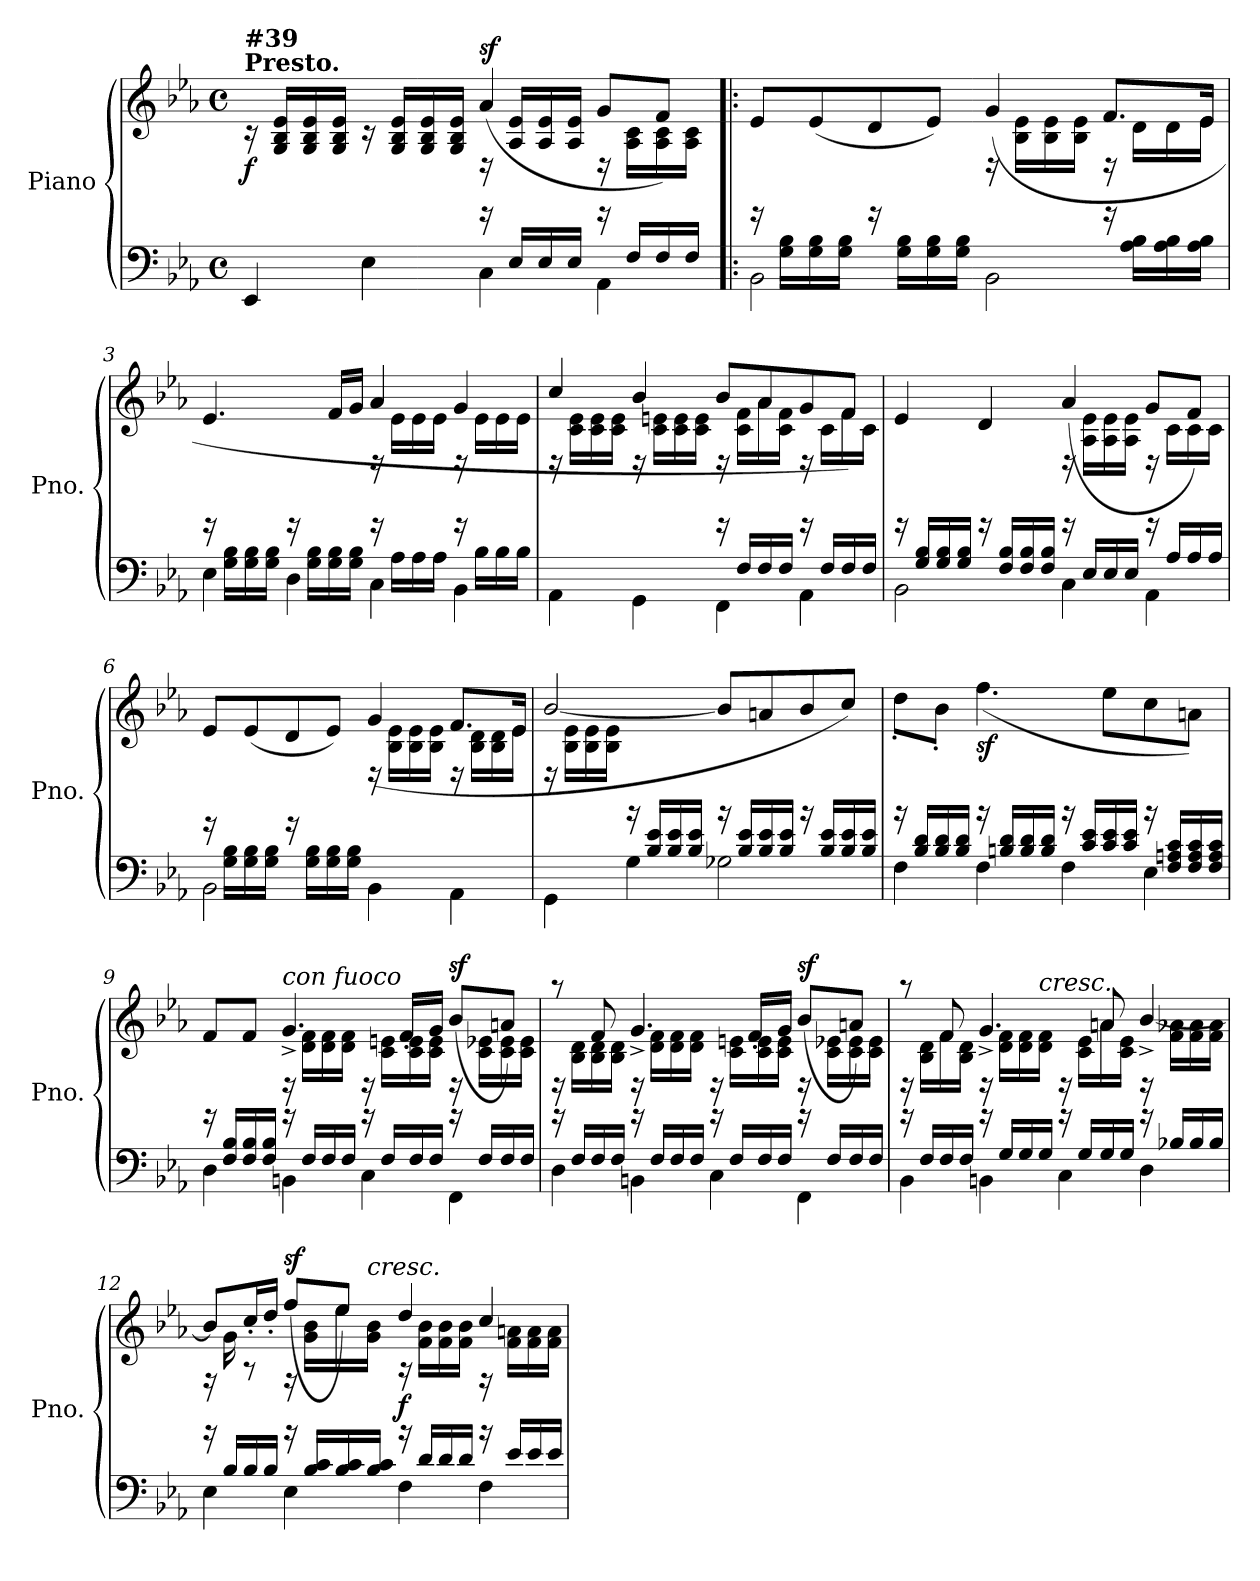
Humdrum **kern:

**kern	**kern	**dynam
*part1	*part1	*part1
*staff2	*staff1	*staff1/2
*I"Piano	*	*
*I'Pno.	*	*
*clefF4	*clefG2	*
*k[b-e-a-]	*k[b-e-a-]	*
*M4/4	*M4/4	*
*met(c)	*met(c)	*
=1	=1	=1
*^	*^	*
!	!	!LO:TX:a:B:t=Presto.	!	!
!	!	!LO:TX:a:B:t=#39	!	!
!	!	!	!	!LO:DY:b
4EE-/	2ryy	16rc	2ryy	f
.	.	16G/ 16B-/ 16e-/LL	.	.
.	.	16G/ 16B-/ 16e-/	.	.
.	.	16G/ 16B-/ 16e-/JJ	.	.
4E-\	.	16rc	.	.
.	.	16G/ 16B-/ 16e-/LL	.	.
.	.	16G/ 16B-/ 16e-/	.	.
.	.	16G/ 16B-/ 16e-/JJ	.	.
!	!	!	!	!LO:DY:a
4C\	16rg	16rD	(4a-/	sf
.	16E-/LL	16A-/ 16e-/LL	.	.
.	16E-/	16A-/ 16e-/	.	.
.	16E-/JJ	16A-/ 16e-/JJ	.	.
4AA-\	16rg	16rD	8g/L	.
.	16F/LL	16A-\ 16c\LL	.	.
.	16F/	16A-\ 16c\	8f/J)	.
.	16F/JJ	16A-\ 16c\JJ	.	.
=2!|:	=2!|:	=2!|:	=2!|:	=2!|:
2BB-\	16rg	2ryy	8e-/L	.
.	16G\ 16B-\LL	.	.	.
.	16G\ 16B-\	.	(8e-/	.
.	16G\ 16B-\JJ	.	.	.
.	16rg	.	8d/	.
.	16G\ 16B-\LL	.	.	.
.	16G\ 16B-\	.	8e-/J)	.
.	16G\ 16B-\JJ	.	.	.
2BB-\	4ryy	16rD	(4g/	.
.	.	16B-\ 16e-\LL	.	.
.	.	16B-\ 16e-\	.	.
.	.	16B-\ 16e-\JJ	.	.
.	16rg	16rD	8.f/L	.
.	16A-\ 16B-\LL	16d\LL	.	.
.	16A-\ 16B-\	16d\	.	.
.	16A-\ 16B-\JJ	(16e-\JJ	16e-/Jk	.
!!LO:LB:g=z	!!
=3	=3	=3	=3	=3
4E-\	16rg	2ryy	4.e-/	.
.	16G\ 16B-\LL	.	.	.
.	16G\ 16B-\	.	.	.
.	16G\ 16B-\JJ	.	.	.
4D\	16rg	.	.	.
.	16G\ 16B-\LL	.	.	.
.	16G\ 16B-\	.	16f/LL	.
.	16G\ 16B-\JJ	.	16g/JJ	.
4C\	16rg	16rD	4a-/	.
.	16A-\LL	16e-\LL	.	.
.	16A-\	16e-\	.	.
.	16A-\JJ	16e-\JJ	.	.
4BB-\	16rg	16rD	4g/	.
.	16B-\LL	16e-\LL	.	.
.	16B-\	16e-\	.	.
.	16B-\JJ	16e-\JJ	.	.
=4	=4	=4	=4	=4
4AA-\	2ryy	16rD	4cc/	.
.	.	16c\ 16e-\LL	.	.
.	.	16c\ 16e-\	.	.
.	.	16c\ 16e-\JJ	.	.
4GG\	.	16rD	4b-/	.
.	.	16c\ 16en\LL	.	.
.	.	16c\ 16e\	.	.
.	.	16c\ 16e\JJ	.	.
4FF\	16rg	16rD	8b-/L	.
.	16F/LL	16c\ 16f\LL	.	.
.	16F/	16a-\	8a-/	.
.	16F/JJ	16c\ 16f\JJ	.	.
4AA-\	16rg	16rD	8g/	.
.	16F/LL	16c\LL	.	.
.	16F/	16f\	8f/J)	.
.	16F/JJ	16c\JJ	.	.
!!LO:LB:g=z	!!
=5	=5	=5	=5	=5
2BB-\	16rg	2ryy	4e-/	.
.	16G/ 16B-/LL	.	.	.
.	16G/ 16B-/	.	.	.
.	16G/ 16B-/JJ	.	.	.
.	16rg	.	4d/	.
.	16F/ 16B-/LL	.	.	.
.	16F/ 16B-/	.	.	.
.	16F/ 16B-/JJ	.	.	.
4C\	16rg	16rD	(4a-/	.
.	16E-/LL	16A-\ 16e-\LL	.	.
.	16E-/	16A-\ 16e-\	.	.
.	16E-/JJ	16A-\ 16e-\JJ	.	.
4AA-\	16rg	16rD	8g/L	.
.	16A-/LL	16c\LL	.	.
.	16A-/	16c\	8f/J)	.
.	16A-/JJ	16c\JJ	.	.
=6	=6	=6	=6	=6
2BB-\	16rg	2ryy	8e-/L	.
.	16G\ 16B-\LL	.	.	.
.	16G\ 16B-\	.	(8e-/	.
.	16G\ 16B-\JJ	.	.	.
.	16rg	.	8d/	.
.	16G\ 16B-\LL	.	.	.
.	16G\ 16B-\	.	8e-/J)	.
.	16G\ 16B-\JJ	.	.	.
4BB-\	2ryy	16rD	(4g/	.
.	.	16B-\ 16e-\LL	.	.
.	.	16B-\ 16e-\	.	.
.	.	16B-\ 16e-\JJ	.	.
4AA-\	.	16rD	8.f/L	.
.	.	16B-\ 16d\LL	.	.
.	.	16B-\ 16d\	.	.
.	.	(16e-\JJ	16e-/Jk	.
!!LO:LB:g=z	!!
=7	=7	=7	=7	=7
4GG\	4ryy	16rD	[2b-/	.
.	.	16B-\ 16e-\LL	.	.
.	.	16B-\ 16e-\	.	.
.	.	16B-\ 16e-\JJ	.	.
4G\	16rb	4ryy	.	.
.	16B-/ 16e-/LL	.	.	.
.	16B-/ 16e-/	.	.	.
.	16B-/ 16e-/JJ	.	.	.
2G-X\	16rb	2ryy	8b-/L]	.
.	16B-/ 16e-/LL	.	.	.
.	16B-/ 16e-/	.	8an/	.
.	16B-/ 16e-/JJ	.	.	.
.	16rb	.	8b-/	.
.	16B-/ 16e-/LL	.	.	.
.	16B-/ 16e-/	.	8cc/J)	.
.	16B-/ 16e-/JJ	.	.	.
=8	=8	=8	=8	=8
4F\	16rb	1ryy	8dd'\L	.
.	16B-/ 16d/LL	.	.	.
.	16B-/ 16d/	.	8b-'\J	.
.	16B-/ 16d/JJ	.	.	.
!	!	!	!	!LO:DY:b
4F\	16rb	.	(>4.ff\	sf
.	16Bn/ 16d/LL	.	.	.
.	16B/ 16d/	.	.	.
.	16B/ 16d/JJ	.	.	.
4F\	16rb	.	.	.
.	16c/ 16e-/LL	.	.	.
.	16c/ 16e-/	.	8ee-\L	.
.	16c/ 16e-/JJ	.	.	.
4E-\	16rb	.	8cc\	.
.	16F/ 16An/ 16c/LL	.	.	.
.	16F/ 16A/ 16c/	.	8an\J)	.
.	16F/ 16A/ 16c/JJ	.	.	.
!!LO:LB:g=z	!!
=9	=9	=9	=9	=9
4D\	16rg	4ryy	8f/L	.
.	16F/ 16B-/LL	.	.	.
.	16F/ 16B-/	.	8f/J	.
.	16F/ 16B-/JJ	.	.	.
!	!	!LO:TX:a:i:t=con fuoco	!	!
4BBn\	16rg	16rD	4.g^/	.
.	16F/LL	16d\ 16f\LL	.	.
.	16F/	16d\ 16f\	.	.
.	16F/JJ	16d\ 16f\JJ	.	.
4C\	16rg	16rD	.	.
.	16F/LL	16c\ 16en\LL	.	.
.	16F/	16c\ 16e\	16f'/LL	.
.	16F/JJ	16c\ 16e\JJ	16g'/JJ	.
!	!	!	!	!LO:DY:a
4FF\	16rg	16rD	(8b-/L	sf
.	16F/LL	16c\ 16e-X\LL	.	.
.	16F/	16c\ 16e-\	8an/J)	.
.	16F/JJ	16c\ 16e-\JJ	.	.
=10	=10	=10	=10	=10
4D\	16rg	16rD	8raa	.
.	16F/LL	16B-\ 16d\LL	.	.
.	16F/	16B-\ 16d\	8f/	.
.	16F/JJ	16B-\ 16d\JJ	.	.
4BBn\	16rg	16rD	4.g^/	.
.	16F/LL	16d\ 16f\LL	.	.
.	16F/	16d\ 16f\	.	.
.	16F/JJ	16d\ 16f\JJ	.	.
4C\	16rg	16rD	.	.
.	16F/LL	16c\ 16en\LL	.	.
.	16F/	16c\ 16e\	16f'/LL	.
.	16F/JJ	16c\ 16e\JJ	16g'/JJ	.
!	!	!	!	!LO:DY:a
4FF\	16rg	16rD	(8b-/L	sf
.	16F/LL	16c\ 16e-X\LL	.	.
.	16F/	16c\ 16e-\	8an/J)	.
.	16F/JJ	16c\ 16e-\JJ	.	.
!!LO:PB:g=z	!!
=11	=11	=11	=11	=11
4BB-\	16rg	16rD	8raa	.
.	16F/LL	16B-\ 16d\LL	.	.
.	16F/	16f\	8f/	.
.	16F/JJ	16B-\ 16d\JJ	.	.
4BBn\	16rg	16rD	4.g^/	.
.	16G/LL	16d\ 16f\LL	.	.
.	16G/	16d\ 16f\	.	.
!	!	!LO:TX:a:i:t=cresc.	!	!
.	16G/JJ	16d\ 16f\JJ	.	.
4C\	16rg	16rD	.	.
.	16G/LL	16c\ 16e-\LL	.	.
.	16G/	16an\	8a/	.
.	16G/JJ	16c\ 16e-\JJ	.	.
4D\	16rg	16rD	[4b-^/	.
.	16B-X/LL	16f\ 16a-X\LL	.	.
.	16B-/	16f\ 16a-\	.	.
.	16B-/JJ	16f\ 16a-\JJ	.	.
=12	=12	=12	=12	=12
4E-\	16rb	16rF	8b-/L]	.
.	16B-/LL	16g\	.	.
.	16B-/	8rA	16cc'/L	.
.	16B-/JJ	.	16dd'/JJ	.
!	!	!	!	!LO:DY:a
4E-\	16rb	16rF	(8ff/L	sf
.	16B-/ 16c/LL	16g\ 16b-\LL	.	.
.	16B-/ 16c/	16ee-\	8ee-/J)	.
!	!	!LO:TX:a:i:t=cresc.	!	!
.	16B-/ 16c/JJ	16g\ 16b-\JJ	.	.
!	!	!	!	!LO:DY:b
4F\	16rb	16rA	4dd/	f
.	16d/LL	16f\ 16b-\LL	.	.
.	16d/	16f\ 16b-\	.	.
.	16d/JJ	16f\ 16b-\JJ	.	.
4F\	16rb	16rF	4cc/	.
.	16e-/LL	16f\ 16an\LL	.	.
.	16e-/	16f\ 16a\	.	.
.	16e-/JJ	16f\ 16a\JJ	.	.
*v	*v	*	*	*
*	*v	*v	*
=	=	=
*-	*-	*-
